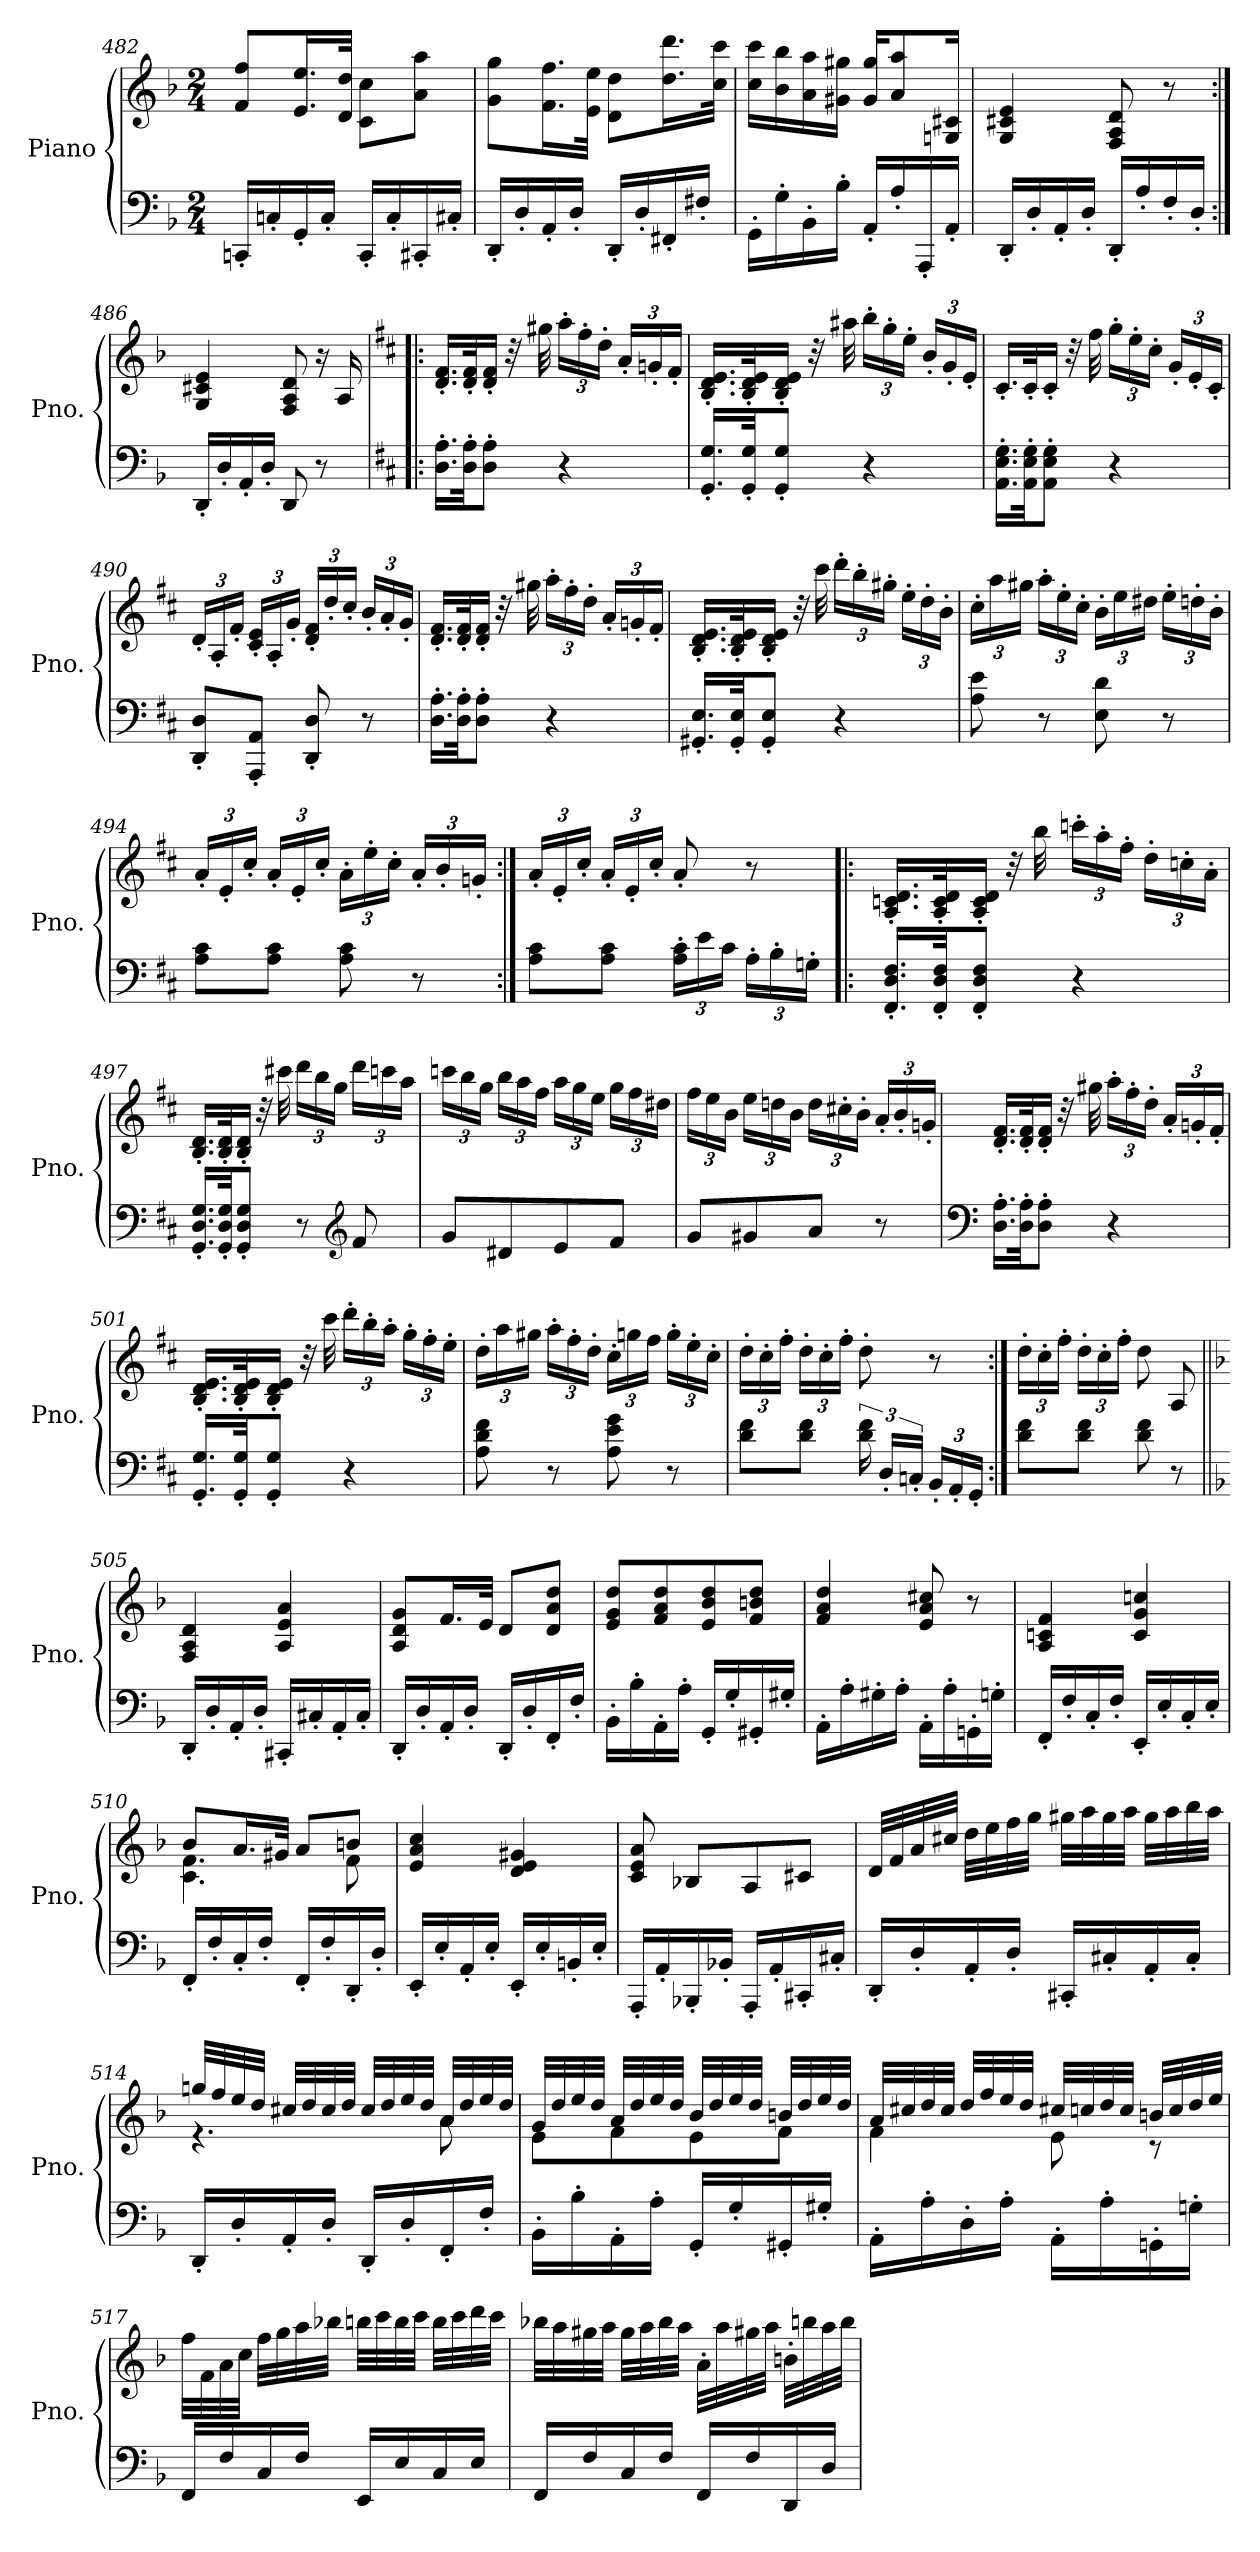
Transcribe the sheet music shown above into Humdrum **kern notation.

**kern	**kern
*part1	*part1
*staff2	*staff1
*I"Piano	*
*I'Pno.	*
*clefF4	*clefG2
*k[b-]	*k[b-]
*M2/4	*M2/4
=482	=482
16CCn'/LL	8f/ 8ff/L
16Cn'/	.
16GG'/	16.e/ 16.ee/L
16C'/JJ	.
.	32d/ 32dd/JJk
16CC'/LL	8c\ 8cc\L
16C'/	.
16CC#X'/	8a\ 8aa\J
16C#X'/JJ	.
!!LO:PB:g=z
=483	=483
16DD'/LL	8g\ 8gg\L
16D'/	.
16AA'/	16.f\ 16.ff\L
16D'/JJ	.
.	32e\ 32ee\JJk
16DD'/LL	8d\ 8dd\L
16D'/	.
16FF#X'/	16.dd\ 16.ddd\L
16F#X'/JJ	.
.	32cc\ 32ccc\JJk
=484	=484
16GG'\LL	16cc\ 16ccc\LL
16G'\	16b-\ 16bb-\
16BB-'\	16a\ 16aa\
16B-'\JJ	16g#X\ 16gg#X\JJ
16AA'/LL	16g#/ 16gg#/KL
16A'/	8a/ 8aa/
16AAA'/	.
16AA'/JJ	16Gn/ 16c#X/Jk
=485	=485
16DD'/LL	4G/ 4c#X/ 4e/
16D'/	.
16AA'/	.
16D'/JJ	.
16DD'/LL	8F/ 8A/ 8d/
16A'/	.
16F'/	8r
16D'/JJ	.
=486:|!	=486:|!
16DD'/LL	4G/ 4c#X/ 4e/
16D'/	.
16AA'/	.
16D'/JJ	.
8DD/	8F/ 8A/ 8d/
8r	16r
.	16A/
!!LO:LB:g=z
=487!|:	=487!|:
*k[f#c#]	*k[f#c#]
16.D\' 16.A\'LL	16.d/' 16.f#/'LL
32D\' 32A\'JK	32d/' 32f#/'K
8D\' 8A\'J	16d/' 16f#/'JJ
.	32r
.	32gg#X\
*	*Xbrackettup
4r	24aa'\LL
.	24ff#'\
.	24dd'\JJ
.	24a'/LL
.	24gn'/
.	24f#'/JJ
=488	=488
16.GG/' 16.G/'LL	16.B/' 16.d/' 16.e/'LL
32GG/' 32G/'JK	32B/' 32d/' 32e/'K
8GG/' 8G/'J	16B/' 16d/' 16e/'JJ
.	32r
.	32aa#X\
4r	24bb'\LL
.	24gg'\
.	24ee'\JJ
.	24b'/LL
.	24g'/
.	24e'/JJ
=489	=489
16.AA\' 16.E\' 16.G\'LL	16.c#'/LL
32AA\' 32E\' 32G\'JK	32c#'/K
8AA\' 8E\' 8G\'J	16c#'/JJ
.	32r
.	32ff#\
4r	24gg'\LL
.	24ee'\
.	24cc#'\JJ
.	24g'/LL
.	24e'/
.	24c#'/JJ
!!LO:LB:g=z
=490	=490
8DD/' 8D/'L	24d'/LL
.	24A'/
.	24f#'/JJ
8AAA/' 8AA/'J	24c#/' 24e/'LL
.	24A'/
.	24g'/JJ
8DD/' 8D/'	24d/' 24f#/'LL
.	24dd'/
.	24cc#'/JJ
8r	24b'/LL
.	24a'/
.	24g'/JJ
=491	=491
16.D\' 16.A\'LL	16.d/' 16.f#/'LL
32D\' 32A\'JK	32d/' 32f#/'K
8D\' 8A\'J	16d/' 16f#/'JJ
.	32r
.	32gg#X\
4r	24aa'\LL
.	24ff#'\
.	24dd'\JJ
.	24a'/LL
.	24gn'/
.	24f#'/JJ
=492	=492
16.GG#X/' 16.E/'LL	16.B/' 16.d/' 16.e/'LL
32GG#/' 32E/'JK	32B/' 32d/' 32e/'K
8GG#/' 8E/'J	16B/' 16d/' 16e/'JJ
.	32r
.	32ccc#\
4r	24ddd'\LL
.	24bb'\
.	24gg#X'\JJ
.	24ee'\LL
.	24dd'\
.	24b'\JJ
!!LO:LB:g=z
=493	=493
8A\ 8e\	24cc#'\LL
.	24aa\
.	24gg#X\JJ
8r	24aa'\LL
.	24ee'\
.	24cc#'\JJ
8E\ 8d\	24b'\LL
.	24ee\
.	24dd#X\JJ
8r	24ee'\LL
.	24ddn'\
.	24b'\JJ
=494	=494
8A\ 8c#\L	24a'/LL
.	24e'/
.	24cc#'/JJ
8A\ 8c#\J	24a'/LL
.	24e'/
.	24cc#'/JJ
8A\ 8c#\	24a'\LL
.	24ee'\
.	24cc#'\JJ
8r	24a'/LL
.	24b'/
.	24gn'/JJ
=495:|!	=495:|!
8A\ 8c#\L	24a'/LL
.	24e'/
.	24cc#'/JJ
8A\ 8c#\J	24a'/LL
.	24e'/
.	24cc#'/JJ
*Xbrackettup	*
24A\' 24c#\'LL	8a'/
24e\	.
24c#\JJ	.
24A'\LL	8r
24B'\	.
24Gn'\JJ	.
!!LO:LB:g=z
=496!|:	=496!|:
16.FF#/' 16.D/' 16.F#/'LL	16.A/' 16.cn/' 16.d/'LL
32FF#/' 32D/' 32F#/'JK	32A/' 32c/' 32d/'K
8FF#/' 8D/' 8F#/'J	16A/' 16c/' 16d/'JJ
.	32r
.	32bb\
4r	24cccn'\LL
.	24aa'\
.	24ff#'\JJ
.	24dd'\LL
.	24ccn'\
.	24a'\JJ
=497	=497
16.GG/' 16.D/' 16.G/'LL	16.B/' 16.d/'LL
32GG/' 32D/' 32G/'JK	32B/' 32d/'K
8GG/' 8D/' 8G/'J	16B/' 16d/'JJ
.	32r
.	32ccc#X\
8r	24ddd\LL
.	24bb\
.	24gg\JJ
*clefG2	*
8f#/	24ddd\LL
.	24cccn\
.	24aa\JJ
!!LO:LB:g=z
=498	=498
8g/L	24cccn\LL
.	24bb\
.	24gg\JJ
8d#X/	24bb\LL
.	24aa\
.	24ff#\JJ
8e/	24aa\LL
.	24gg\
.	24ee\JJ
8f#/J	24gg\LL
.	24ff#\
.	24dd#X\JJ
=499	=499
8g/L	24ff#\LL
.	24ee\
.	24b\JJ
8g#X/	24ee\LL
.	24ddn\
.	24b\JJ
8a/J	24dd\LL
.	24cc#X'\
.	24b'\JJ
8r	24a'/LL
.	24b'/
.	24gn'/JJ
=500	=500
*clefF4	*
16.D\' 16.A\'LL	16.d/' 16.f#/'LL
32D\' 32A\'JK	32d/' 32f#/'K
8D\' 8A\'J	16d/' 16f#/'JJ
.	32r
.	32gg#X\
4r	24aa'\LL
.	24ff#'\
.	24dd'\JJ
.	24a'/LL
.	24gn'/
.	24f#'/JJ
!!LO:PB:g=z
=501	=501
16.GG/' 16.G/'LL	16.B/' 16.d/' 16.e/'LL
32GG/' 32G/'JK	32B/' 32d/' 32e/'K
8GG/' 8G/'J	16B/' 16d/' 16e/'JJ
.	32r
.	32ccc#\
4r	24ddd'\LL
.	24bb'\
.	24aa'\JJ
.	24gg'\LL
.	24ff#'\
.	24ee'\JJ
=502	=502
8A\ 8d\ 8f#\	24dd'\LL
.	24aa\
.	24gg#X\JJ
8r	24aa'\LL
.	24ff#'\
.	24dd'\JJ
8A\ 8e\ 8g\	24cc#'\LL
.	24ggn\
.	24ff#\JJ
8r	24gg'\LL
.	24ee'\
.	24cc#'\JJ
=503	=503
8d\ 8f#\L	24dd'\LL
.	24cc#'\
.	24ff#'\JJ
8d\ 8f#\J	24dd'\LL
.	24cc#'\
.	24ff#'\JJ
*brackettup	*
24d\ 24f#\	8dd'\
24D'/LL	.
24Cn'/JJ	.
*Xbrackettup	*
24BB'/LL	8r
24AA'/	.
24GG'/JJ	.
!!LO:LB:g=z
=504:|!	=504:|!
8d\ 8f#\L	24dd'\LL
.	24cc#'\
.	24ff#'\JJ
8d\ 8f#\J	24dd'\LL
.	24cc#'\
.	24ff#'\JJ
8d\ 8f#\	8dd\
8r	8A/
=505||	=505||
*k[b-]	*k[b-]
16DD'/LL	4F/ 4A/ 4d/
16D'/	.
16AA'/	.
16D'/JJ	.
16CC#X'/LL	4A/ 4e/ 4a/
16C#X'/	.
16AA'/	.
16C#'/JJ	.
=506	=506
16DD'/LL	8A/ 8d/ 8g/L
16D'/	.
16AA'/	16.f/L
16D'/JJ	.
.	32e/JJk
16DD'/LL	8d/L
16D'/	.
16FF'/	8d/ 8a/ 8dd/J
16F'/JJ	.
=507	=507
16BB-'\LL	8e/ 8g/ 8dd/L
16B-'\	.
16AA'\	8f/ 8a/ 8dd/
16A'\JJ	.
16GG'/LL	8e/ 8b-/ 8dd/
16G'/	.
16GG#X'/	8f/ 8bn/ 8dd/J
16G#X'/JJ	.
!!LO:LB:g=z
=508	=508
16AA'\LL	4f/ 4a/ 4dd/
16A'\	.
16G#X'\	.
16A'\JJ	.
16AA'\LL	8e/ 8a/ 8cc#X/
16A'\	.
16GGn'\	8r
16Gn'\JJ	.
=509	=509
16FF'/LL	4A/ 4cn/ 4f/
16F'/	.
16C'/	.
16F'/JJ	.
16EE'/LL	4c/ 4g/ 4ccn/
16E'/	.
16C'/	.
16E'/JJ	.
=510	=510
*	*^
16FF'/LL	8b-/L	4.c\ 4.f\
16F'/	.	.
16C'/	16.a/L	.
16F'/JJ	.	.
.	32g#X/JJk	.
16FF'/LL	8a/L	.
16F'/	.	.
16DD'/	8bn/J	8f\
16D'/JJ	.	.
*	*v	*v
=511	=511
16EE'/LL	4e/ 4a/ 4cc/
16E'/	.
16AA'/	.
16E'/JJ	.
16EE'/LL	4d/ 4e/ 4g#X/
16E'/	.
16BBn'/	.
16E'/JJ	.
!!LO:LB:g=z
=512	=512
16AAA'/LL	8c/ 8e/ 8a/
16AA'/	.
16BBB-X'/	8B-X/L
16BB-X'/JJ	.
16AAA'/LL	8A/
16AA'/	.
16CC#X'/	8c#X/J
16C#X'/JJ	.
=513	=513
16DD'/LL	32d/LLL
.	32f/
16D'/	32a/
.	32cc#X/JJJ
16AA'/	32dd\LLL
.	32ee\
16D'/JJ	32ff\
.	32gg\JJJ
16CC#X'/LL	32gg#X\LLL
.	32aa\
16C#X'/	32gg#\
.	32aa\JJJ
16AA'/	32gg#\LLL
.	32aa\
16C#'/JJ	32bb-\
.	32aa\JJJ
!!LO:LB:g=z
=514	=514
*	*^
16DD'/LL	32ggn/LLL	4.r
.	32ff/	.
16D'/	32ee/	.
.	32dd/JJJ	.
16AA'/	32cc#X/LLL	.
.	32dd/	.
16D'/JJ	32cc#/	.
.	32dd/JJJ	.
16DD'/LL	32cc#/LLL	.
.	32dd/	.
16D'/	32ee/	.
.	32dd/JJJ	.
16FF'/	32a/LLL	8a\
.	32dd/	.
16F'/JJ	32ee/	.
.	32dd/JJJ	.
=515	=515	=515
16BB-'\LL	32g/LLL	8e\L
.	32dd/	.
16B-'\	32ee/	.
.	32dd/JJJ	.
16AA'\	32a/LLL	8f\
.	32dd/	.
16A'\JJ	32ee/	.
.	32dd/JJJ	.
16GG'/LL	32b-/LLL	8e\
.	32dd/	.
16G'/	32ee/	.
.	32dd/JJJ	.
16GG#X'/	32bn/LLL	8f\J
.	32dd/	.
16G#X'/JJ	32ee/	.
.	32dd/JJJ	.
!!LO:LB:g=z	!!
=516	=516	=516
16AA'\LL	32a/LLL	4f\
.	32cc#X/	.
16A'\	32dd/	.
.	32cc#/JJJ	.
16D'\	32dd/LLL	.
.	32ff/	.
16A'\JJ	32ee/	.
.	32dd/JJJ	.
16AA'\LL	32cc#X/LLL	8e\
.	32ccn/	.
16A'\	32dd/	.
.	32cc/JJJ	.
16GGn'\	32bn/LLL	8r
.	32cc/	.
16Gn'\JJ	32dd/	.
.	32ee/JJJ	.
*	*v	*v
=517	=517
16FF/LL	32ff\LLL
.	32f\
16F/	32a\
.	32cc\JJJ
16C/	32ff\LLL
.	32gg\
16F/JJ	32aa\
.	32bb-X\JJJ
16EE/LL	32bbn\LLL
.	32ccc\
16E/	32bb\
.	32ccc\JJJ
16C/	32bb\LLL
.	32ccc\
16E/JJ	32ddd\
.	32ccc\JJJ
!!LO:PB:g=z
=518	=518
16FF/LL	32bb-X\LLL
.	32aa\
16F/	32gg#X\
.	32aa\JJJ
16C/	32gg#\LLL
.	32aa\
16F/JJ	32bb-\
.	32aa\JJJ
16FF/LL	32a'\LLL
.	32aa\
16F/	32gg#X\
.	32aa\JJJ
16DD/	32bn'\LLL
.	32bbn\
16D/JJ	32aa\
.	32bb\JJJ
=	=
*-	*-
